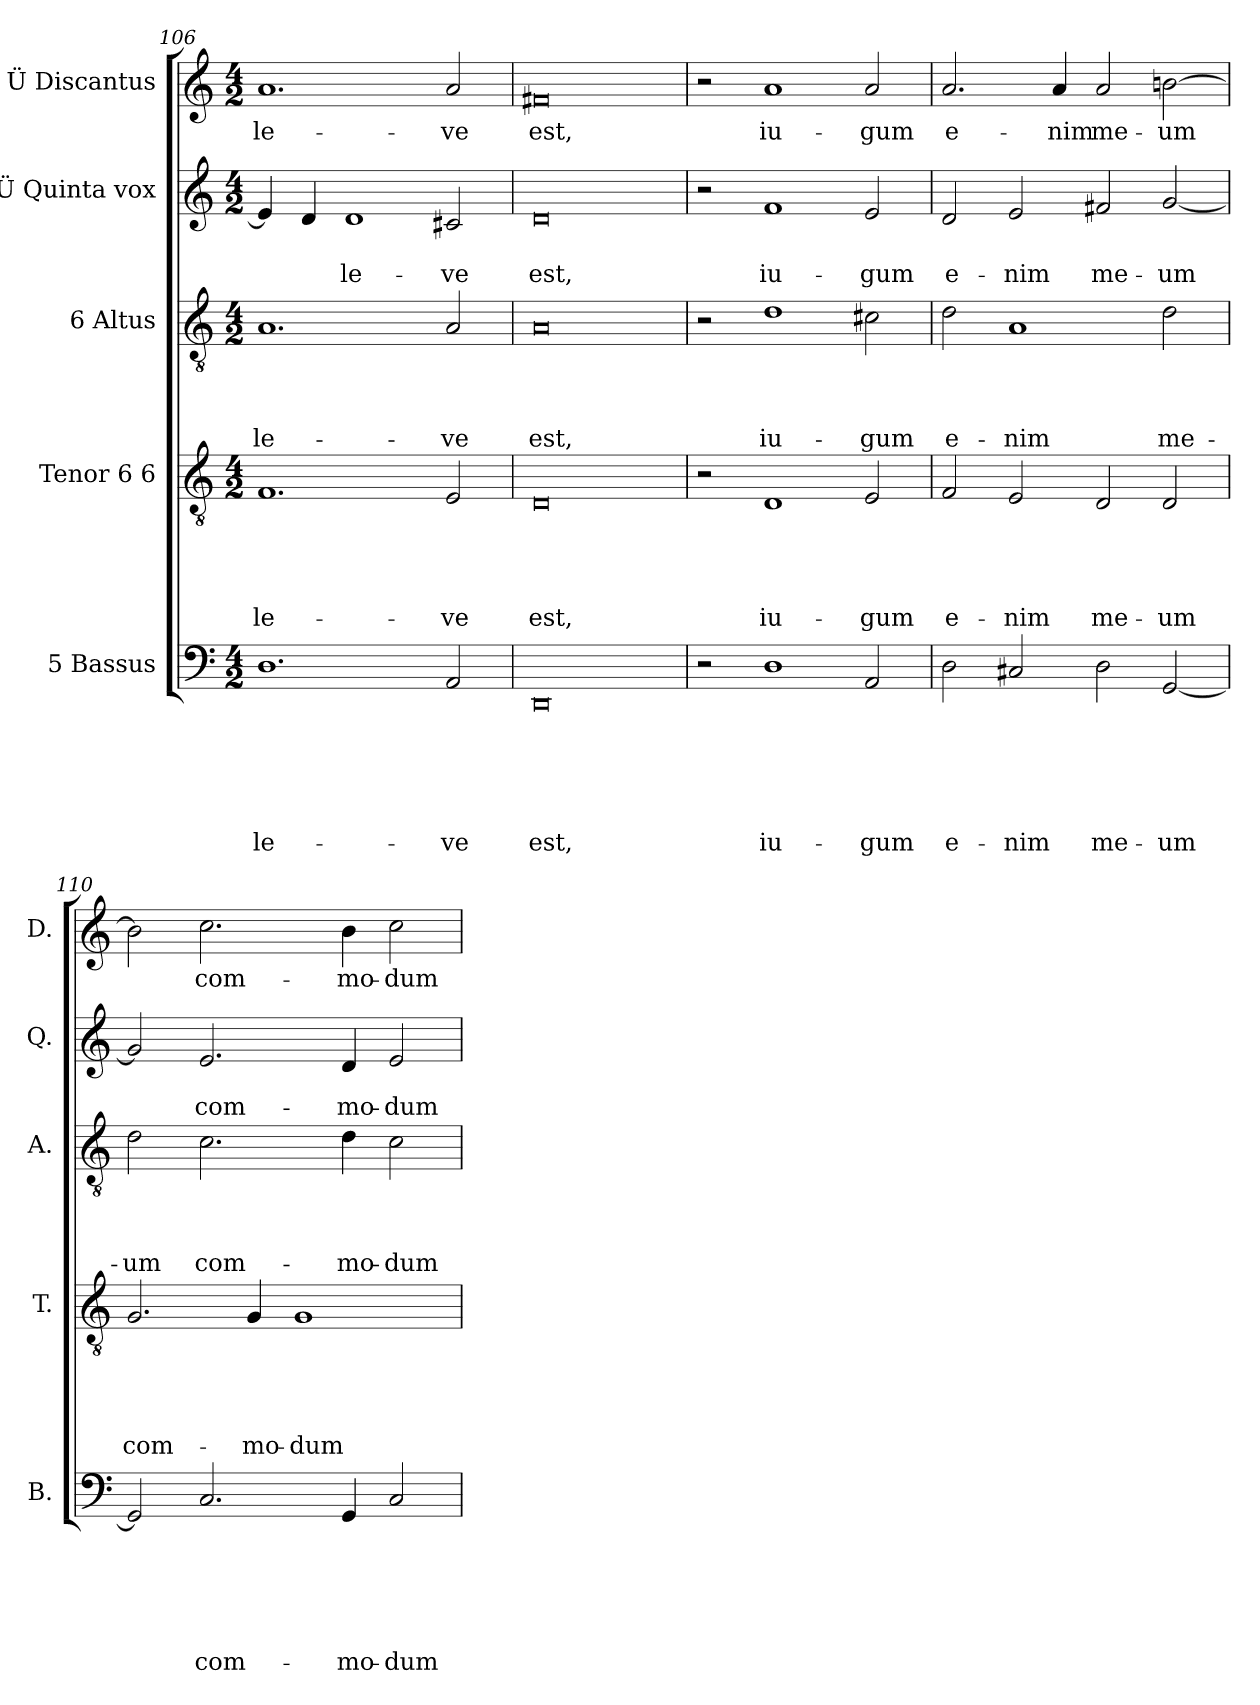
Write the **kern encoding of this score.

**kern	**text	**text	**text	**text	**text	**text	**kern	**text	**text	**text	**text	**text	**kern	**text	**text	**text	**text	**kern	**text	**text	**kern	**text
*part5	*part5	*part5	*part5	*part5	*part5	*part5	*part4	*part4	*part4	*part4	*part4	*part4	*part3	*part3	*part3	*part3	*part3	*part2	*part2	*part2	*part1	*part1
*staff5	*staff5	*staff5	*staff5	*staff5	*staff5	*staff5	*staff4	*staff4	*staff4	*staff4	*staff4	*staff4	*staff3	*staff3	*staff3	*staff3	*staff3	*staff2	*staff2	*staff2	*staff1	*staff1
*I"5 Bassus	*	*	*	*	*	*	*I"Tenor 6 6	*	*	*	*	*	*I"6 Altus	*	*	*	*	*I"Ü Quinta vox	*	*	*I"Ü Discantus	*
*I'B.	*	*	*	*	*	*	*I'T.	*	*	*	*	*	*I'A.	*	*	*	*	*I'Q.	*	*	*I'D.	*
*clefF4	*	*	*	*	*	*	*clefGv2	*	*	*	*	*	*clefGv2	*	*	*	*	*clefG2	*	*	*clefG2	*
*k[]	*	*	*	*	*	*	*k[]	*	*	*	*	*	*k[]	*	*	*	*	*k[]	*	*	*k[]	*
*C:	*	*	*	*	*	*	*C:	*	*	*	*	*	*C:	*	*	*	*	*C:	*	*	*C:	*
*M4/2	*	*	*	*	*	*	*M4/2	*	*	*	*	*	*M4/2	*	*	*	*	*M4/2	*	*	*M4/2	*
=106	=106	=106	=106	=106	=106	=106	=106	=106	=106	=106	=106	=106	=106	=106	=106	=106	=106	=106	=106	=106	=106	=106
!	!	!	!	!	!	!LO:LY:b	!	!	!	!	!	!LO:LY:b	!	!	!	!	!LO:LY:b	!	!	!	!	!LO:LY:b
1.D	.	.	.	.	.	le-	1.F	.	.	.	.	le-	1.A	.	.	.	le-	4e/]	.	.	1.a	le-
.	.	.	.	.	.	.	.	.	.	.	.	.	.	.	.	.	.	4d/	.	.	.	.
!	!	!	!	!	!	!	!	!	!	!	!	!	!	!	!	!	!	!	!	!LO:LY:b	!	!
.	.	.	.	.	.	.	.	.	.	.	.	.	.	.	.	.	.	1d	.	le-	.	.
!	!	!	!	!	!	!LO:LY:b	!	!	!	!	!	!LO:LY:b	!	!	!	!	!LO:LY:b	!	!	!LO:LY:b	!	!LO:LY:b
2AA/	.	.	.	.	.	-ve	2E/	.	.	.	.	-ve	2A/	.	.	.	-ve	2c#X/	.	-ve	2a/	-ve
=107	=107	=107	=107	=107	=107	=107	=107	=107	=107	=107	=107	=107	=107	=107	=107	=107	=107	=107	=107	=107	=107	=107
!	!	!	!	!	!	!LO:LY:b	!	!	!	!	!	!LO:LY:b	!	!	!	!	!LO:LY:b	!	!	!LO:LY:b	!	!LO:LY:b
0DD	.	.	.	.	.	est,	0D	.	.	.	.	est,	0A	.	.	.	est,	0d	.	est,	0f#X	est,
!!LO:LB:g=z
=108	=108	=108	=108	=108	=108	=108	=108	=108	=108	=108	=108	=108	=108	=108	=108	=108	=108	=108	=108	=108	=108	=108
2r	.	.	.	.	.	.	2r	.	.	.	.	.	2r	.	.	.	.	2r	.	.	2r	.
!	!	!	!	!	!	!LO:LY:b	!	!	!	!	!	!LO:LY:b	!	!	!	!	!LO:LY:b	!	!	!LO:LY:b	!	!LO:LY:b
1D	.	.	.	.	.	iu-	1D	.	.	.	.	iu-	1d	.	.	.	iu-	1f	.	iu-	1a	iu-
!	!	!	!	!	!	!LO:LY:b	!	!	!	!	!	!LO:LY:b	!	!	!	!	!LO:LY:b	!	!	!LO:LY:b	!	!LO:LY:b
2AA/	.	.	.	.	.	-gum	2E/	.	.	.	.	-gum	2c#X\	.	.	.	-gum	2e/	.	-gum	2a/	-gum
=109	=109	=109	=109	=109	=109	=109	=109	=109	=109	=109	=109	=109	=109	=109	=109	=109	=109	=109	=109	=109	=109	=109
!	!	!	!	!	!	!LO:LY:b	!	!	!	!	!	!LO:LY:b	!	!	!	!	!LO:LY:b	!	!	!LO:LY:b	!	!LO:LY:b
2D\	.	.	.	.	.	e-	2F/	.	.	.	.	e-	2d\	.	.	.	e-	2d/	.	e-	2.a/	e-
!	!	!	!	!	!	!LO:LY:b	!	!	!	!	!	!LO:LY:b	!	!	!	!	!LO:LY:b	!	!	!LO:LY:b	!	!
2C#X/	.	.	.	.	.	-nim	2E/	.	.	.	.	-nim	1A	.	.	.	-nim	2e/	.	-nim	.	.
!	!	!	!	!	!	!	!	!	!	!	!	!	!	!	!	!	!	!	!	!	!	!LO:LY:b
.	.	.	.	.	.	.	.	.	.	.	.	.	.	.	.	.	.	.	.	.	4a/	-nim
!	!	!	!	!	!	!LO:LY:b	!	!	!	!	!	!LO:LY:b	!	!	!	!	!	!	!	!LO:LY:b	!	!LO:LY:b
2D\	.	.	.	.	.	me-	2D/	.	.	.	.	me-	.	.	.	.	.	2f#X/	.	me-	2a/	me-
!	!	!	!	!	!	!LO:LY:b	!	!	!	!	!	!LO:LY:b	!	!	!	!	!LO:LY:b	!	!	!LO:LY:b	!	!LO:LY:b
[<2GG/	.	.	.	.	.	-um	2D/	.	.	.	.	-um	2d\	.	.	.	me-	[<2g/	.	-um	[>2bn\	-um
=110	=110	=110	=110	=110	=110	=110	=110	=110	=110	=110	=110	=110	=110	=110	=110	=110	=110	=110	=110	=110	=110	=110
!	!	!	!	!	!	!	!	!	!	!	!	!LO:LY:b	!	!	!	!	!LO:LY:b	!	!	!	!	!
2GG/]	.	.	.	.	.	.	2.G/	.	.	.	.	com-	2d\	.	.	.	-um	2g/]	.	.	2b\]	.
!	!	!	!	!	!	!LO:LY:b	!	!	!	!	!	!	!	!	!	!	!LO:LY:b	!	!	!LO:LY:b	!	!LO:LY:b
2.C/	.	.	.	.	.	com-	.	.	.	.	.	.	2.c\	.	.	.	com-	2.e/	.	com-	2.cc\	com-
!	!	!	!	!	!	!	!	!	!	!	!	!LO:LY:b	!	!	!	!	!	!	!	!	!	!
.	.	.	.	.	.	.	4G/	.	.	.	.	-mo-	.	.	.	.	.	.	.	.	.	.
!	!	!	!	!	!	!	!	!	!	!	!	!LO:LY:b	!	!	!	!	!	!	!	!	!	!
.	.	.	.	.	.	.	1G	.	.	.	.	-dum	.	.	.	.	.	.	.	.	.	.
!	!	!	!	!	!	!LO:LY:b	!	!	!	!	!	!	!	!	!	!	!LO:LY:b	!	!	!LO:LY:b	!	!LO:LY:b
4GG/	.	.	.	.	.	-mo-	.	.	.	.	.	.	4d\	.	.	.	-mo-	4d/	.	-mo-	4b\	-mo-
!	!	!	!	!	!	!LO:LY:b	!	!	!	!	!	!	!	!	!	!	!LO:LY:b	!	!	!LO:LY:b	!	!LO:LY:b
2C/	.	.	.	.	.	-dum	.	.	.	.	.	.	2c\	.	.	.	-dum	2e/	.	-dum	2cc\	-dum
=	=	=	=	=	=	=	=	=	=	=	=	=	=	=	=	=	=	=	=	=	=	=
*-	*-	*-	*-	*-	*-	*-	*-	*-	*-	*-	*-	*-	*-	*-	*-	*-	*-	*-	*-	*-	*-	*-
